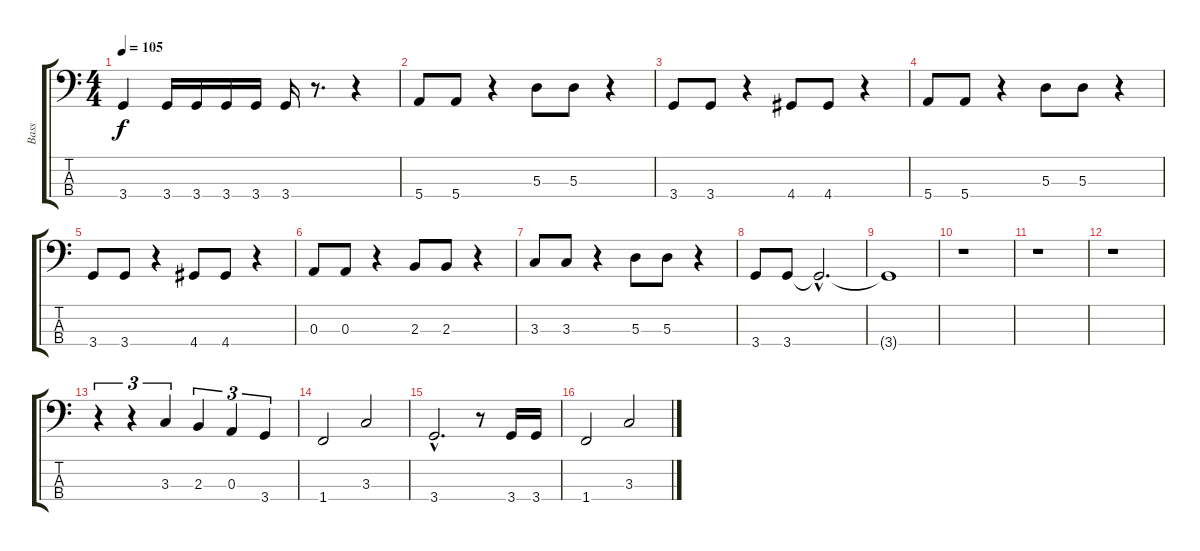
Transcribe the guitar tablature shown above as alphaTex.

\track ("Bass" "Bass") {instrument electricbassfinger}
\staff {score tabs}
\tuning (G2 D2 A1 E1) {hide}
\ts (4 4)
\tempo 105
\clef f4
\ks c
3.4.4{dy f} 3.4.16 3.4.16 3.4.16 3.4.16 3.4.16 r.8{d} r.4 |
5.4.8 5.4.8 r.4 5.3.8 5.3.8 r.4 |
3.4.8 3.4.8 r.4 4.4.8 4.4.8 r.4 |
5.4.8 5.4.8 r.4 5.3.8 5.3.8 r.4 |
3.4.8 3.4.8 r.4 4.4.8 4.4.8 r.4 |
0.3.8 0.3.8 r.4 2.3.8 2.3.8 r.4 |
3.3.8 3.3.8 r.4 5.3.8 5.3.8 r.4 |
3.4.8 3.4.8 3.4{hac t}.2{d} |
3.4{t}.1 |
r.1 |
r.1 |
r.1 |
r.4{tu (3 2)} r.4{tu (3 2)} 3.3.4{tu (3 2)} 2.3.4{tu (3 2)} 0.3.4{tu (3 2)} 3.4.4{tu (3 2)} |
1.4.2 3.3.2 |
3.4{hac}.2{d} r.8 3.4.16 3.4.16 |
1.4.2 3.3.2
